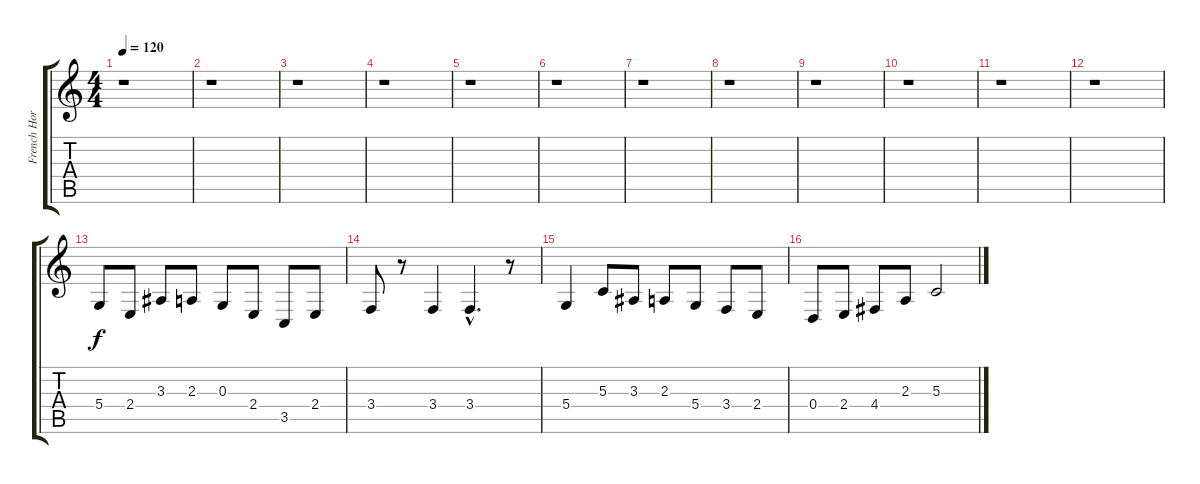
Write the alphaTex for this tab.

\track ("French Horn 1" "French Hor") {instrument frenchhorn}
\staff {score tabs}
\tuning (E4 B3 G3 D3 A2 E2) {hide}
\ts (4 4)
\tempo 120
\clef g2
\ks c
r.1{dy f instrument frenchhorn} |
r.1 |
r.1 |
r.1 |
r.1 |
r.1 |
r.1 |
r.1 |
r.1 |
r.1 |
r.1 |
r.1 |
5.4.8 2.4.8 3.3.8 2.3.8 0.3.8 2.4.8 3.5.8 2.4.8 |
3.4.8 r.8 3.4.4 3.4{hac}.4{d} r.8 |
5.4.4 5.3.8 3.3.8 2.3.8 5.4.8 3.4.8 2.4.8 |
0.4.8 2.4.8 4.4.8 2.3.8 5.3.2
